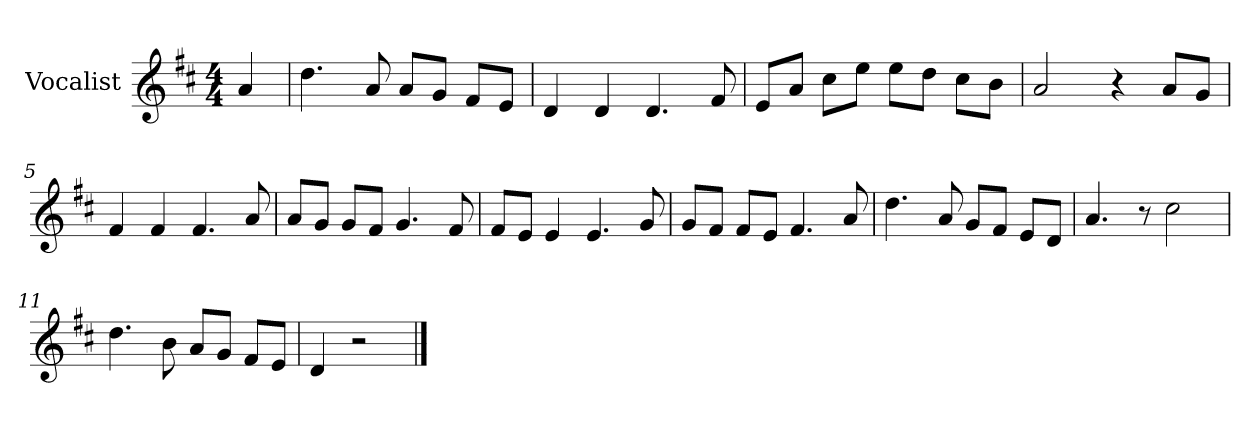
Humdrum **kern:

**kern
*part1
*staff1
*I"Vocalist
*k[f#c#]
*D:
*M4/4
=
4a
=1
4.dd
8a
8aL
8gJ
8f#L
8eJ
=2
4d
4d
4.d
8f#
=3
8eL
8aJ
8cc#L
8eeJ
8eeL
8ddJ
8cc#L
8bJ
=4
2a
4r
8aL
8gJ
=5
4f#
4f#
4.f#
8a
=6
8aL
8gJ
8gL
8f#J
4.g
8f#
=7
8f#L
8eJ
4e
4.e
8g
=8
8gL
8f#J
8f#L
8eJ
4.f#
8a
=9
4.dd
8a
8gL
8f#J
8eL
8dJ
=10
4.a
8r
2cc#
=11
4.dd
8b
8aL
8gJ
8f#L
8eJ
=12
4d
2r
==
*-
